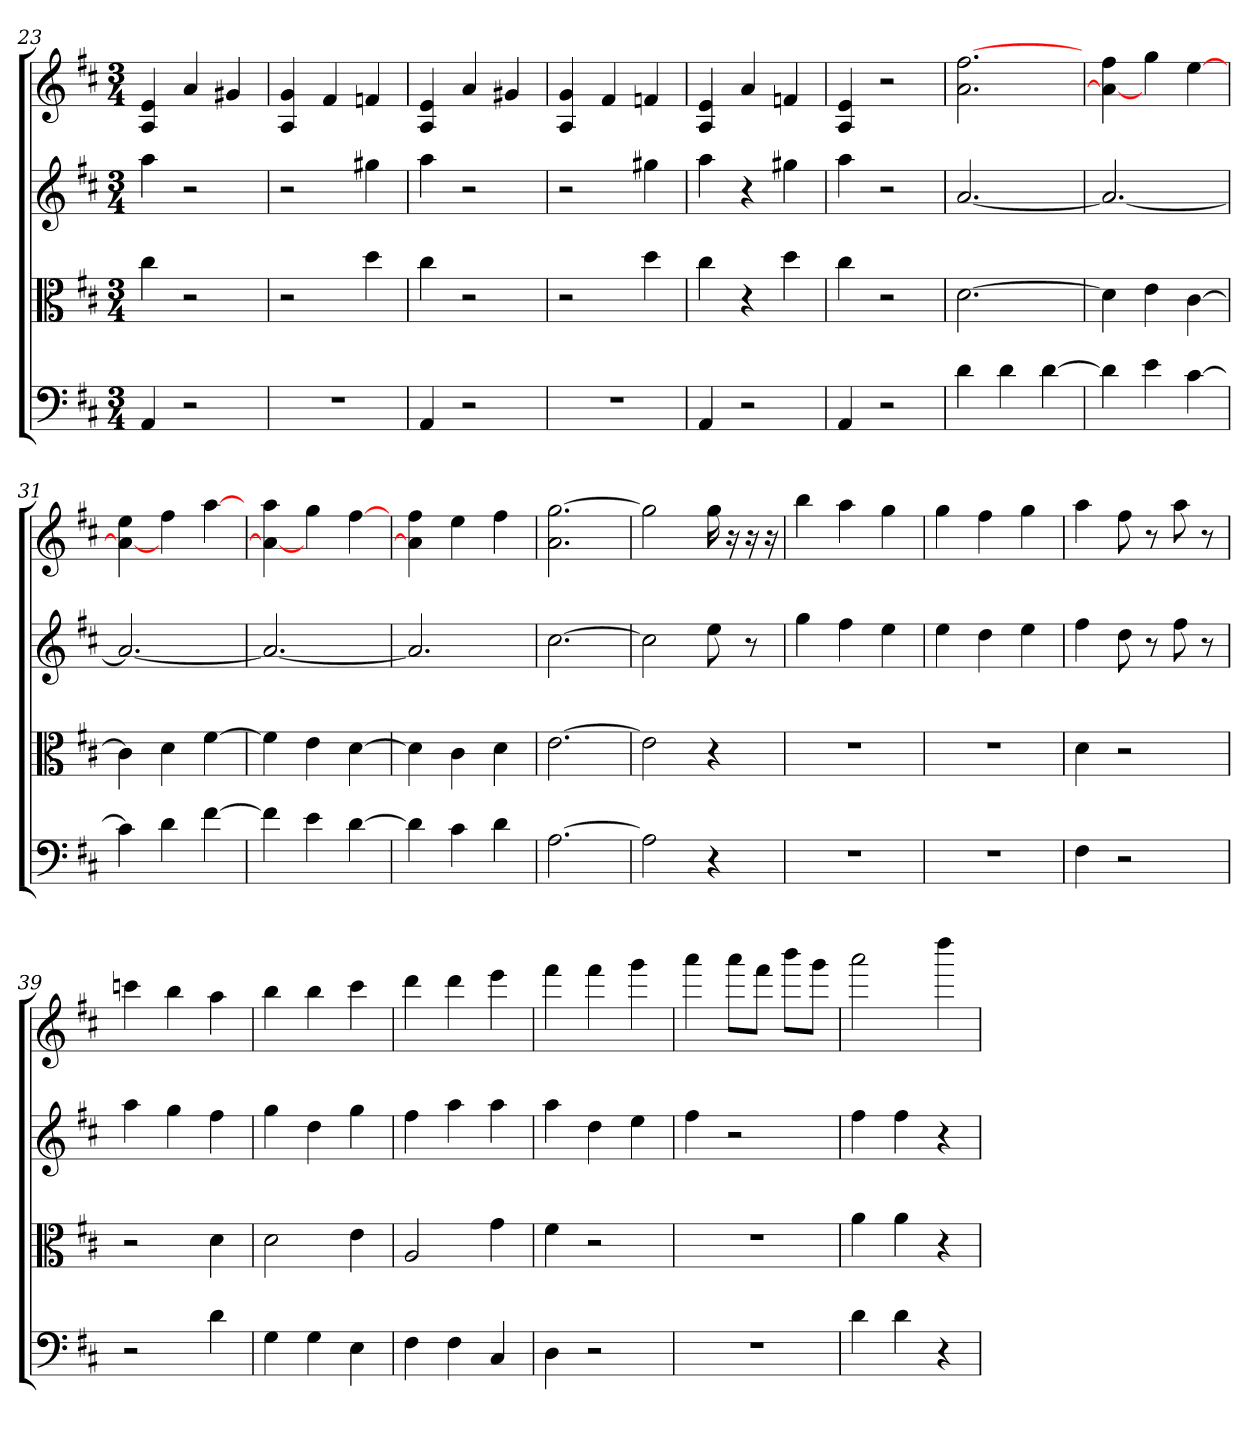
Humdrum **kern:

**kern	**kern	**kern	**kern
*part4	*part3	*part2	*part1
*staff4	*staff3	*staff2	*staff1
*clefF4	*clefC3	*clefG2	*clefG2
*k[f#c#]	*k[f#c#]	*k[f#c#]	*k[f#c#]
*D:	*D:	*D:	*D:
*M3/4	*M3/4	*M3/4	*M3/4
=23	=23	=23	=23
4AA	4cc#	4aa	4A 4e
2r	2r	2r	4a
.	.	.	4g#X
=24	=24	=24	=24
2.r	2r	2r	4A 4g
.	.	.	4f#
.	4dd	4gg#X	4fn
=25	=25	=25	=25
4AA	4cc#	4aa	4A 4e
2r	2r	2r	4a
.	.	.	4g#X
=26	=26	=26	=26
2.r	2r	2r	4A 4g
.	.	.	4f#
.	4dd	4gg#X	4fn
=27	=27	=27	=27
4AA	4cc#	4aa	4A 4e
2r	4r	4r	4a
.	4dd	4gg#X	4fn
=28	=28	=28	=28
4AA	4cc#	4aa	4A 4e
2r	2r	2r	2r
=29	=29	=29	=29
4d	[2.d	[2.a	2.a [2.ff#
4d	.	.	.
[4d	.	.	.
=30	=30	=30	=30
4d]	4d]	2.a_	4a_ 4ff#
4e	4e	.	4gg
[4c#	[4c#	.	[4ee
=31	=31	=31	=31
4c#]	4c#]	2.a_	4a_ 4ee
4d	4d	.	4ff#
[4f#	[4f#	.	[4aa
=32	=32	=32	=32
4f#]	4f#]	2.a_	4a_ 4aa
4e	4e	.	4gg
[4d	[4d	.	[4ff#
=33	=33	=33	=33
4d]	4d]	2.a]	4a] 4ff#
4c#	4c#	.	4ee
4d	4d	.	4ff#
=34	=34	=34	=34
[2.A	[2.e	[2.cc#	2.a [2.gg
=35	=35	=35	=35
2A]	2e]	2cc#]	2gg]
4r	4r	8ee	16gg
.	.	.	16r
.	.	8r	16r
.	.	.	16r
=36	=36	=36	=36
2.r	2.r	4gg	4bb
.	.	4ff#	4aa
.	.	4ee	4gg
=37	=37	=37	=37
2.r	2.r	4ee	4gg
.	.	4dd	4ff#
.	.	4ee	4gg
=38	=38	=38	=38
4F#	4d	4ff#	4aa
2r	2r	8dd	8ff#
.	.	8r	8r
.	.	8ff#	8aa
.	.	8r	8r
=39	=39	=39	=39
2r	2r	4aa	4cccn
.	.	4gg	4bb
4d	4d	4ff#	4aa
=40	=40	=40	=40
4G	2d	4gg	4bb
4G	.	4dd	4bb
4E	4e	4gg	4ccc#
=41	=41	=41	=41
4F#	2A	4ff#	4ddd
4F#	.	4aa	4ddd
4C#	4g	4aa	4eee
=42	=42	=42	=42
4D	4f#	4aa	4fff#
2r	2r	4dd	4fff#
.	.	4ee	4ggg
=43	=43	=43	=43
2.r	2.r	4ff#	4aaa
.	.	2r	8aaa\L
.	.	.	8fff#\J
.	.	.	8bbb\L
.	.	.	8ggg\J
=44	=44	=44	=44
4d	4a	4ff#	2aaa
4d	4a	4ff#	.
4r	4r	4r	4dddd
=	=	=	=
*-	*-	*-	*-
